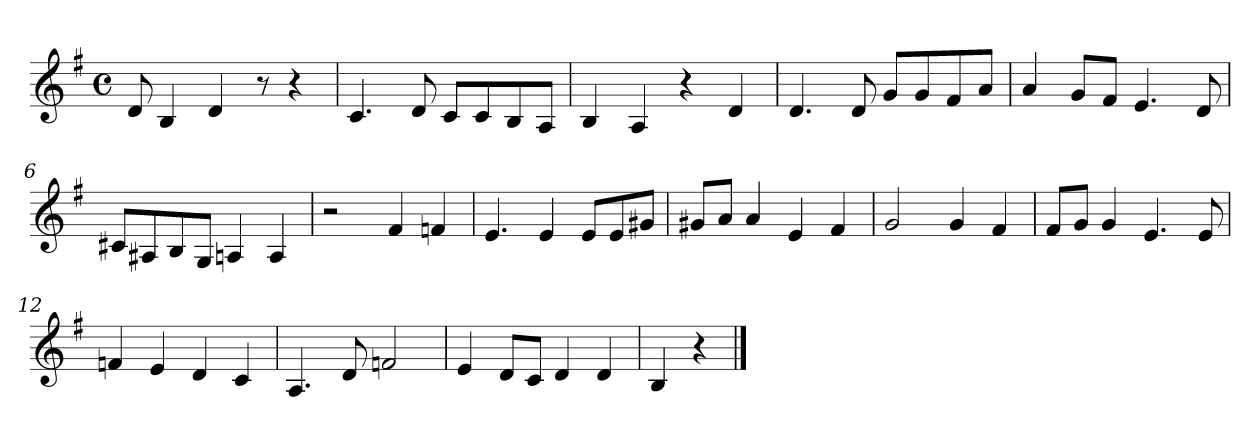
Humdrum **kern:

**kern
*part1
*staff1
*clefG2
*k[f#]
*M4/4
*met(c)
=1
8d/
4B/
4d/
8r
4r
=2
4.c/
8d/
8c/L
8c/
8B/
8A/J
=3
4B/
4A/
4r
4d/
=4
4.d/
8d/
8g/L
8g/
8f#/
8a/J
=5
4a/
8g/L
8f#/J
4.e/
8d/
=6
8c#X/L
8A#X/
8B/
8G/J
4An/
4A/
=7
2r
4f#/
4fn/
=8
4.e/
4e/
8e/L
8e/
8g#X/J
=9
8g#X/L
8a/J
4a/
4e/
4f#/
=10
2g/
4g/
4f#/
=11
8f#/L
8g/J
4g/
4.e/
8e/
=12
4fn/
4e/
4d/
4c/
=13
4.A/
8d/
2fn/
=14
4e/
8d/L
8c/J
4d/
4d/
=15
4B/
4r
==
*-
